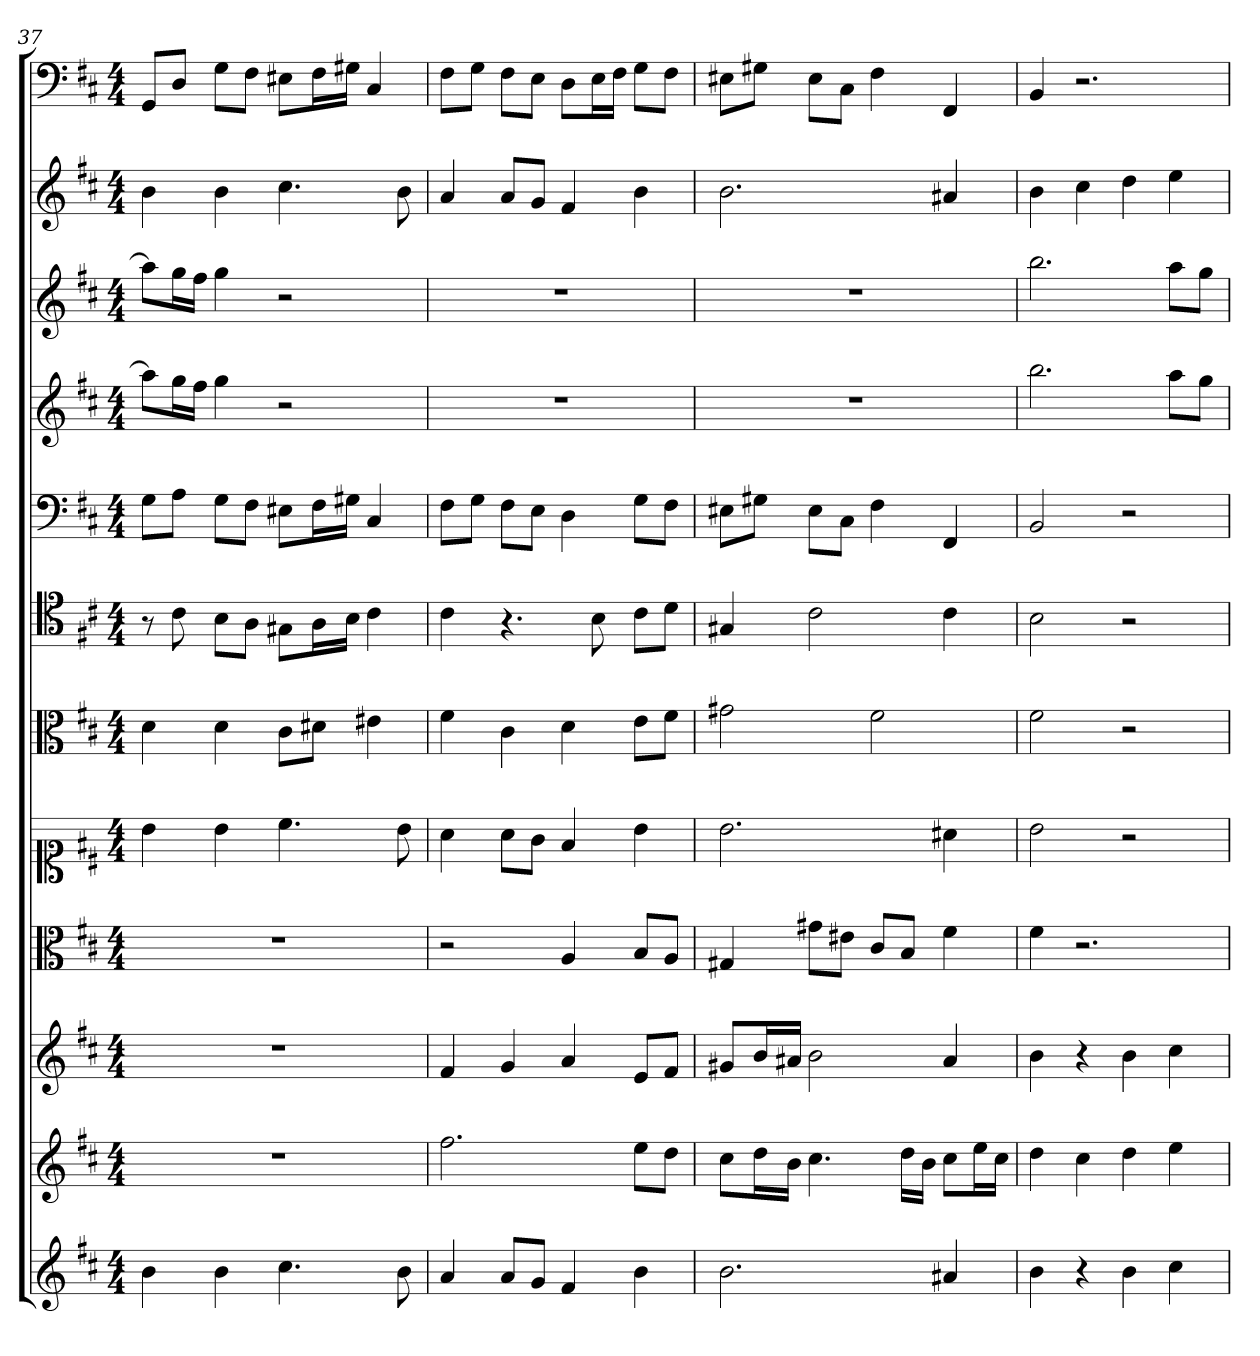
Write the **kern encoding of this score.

**kern	**kern	**kern	**kern	**kern	**kern	**kern	**kern	**kern	**kern	**kern	**kern
*part12	*part11	*part10	*part9	*part8	*part7	*part6	*part5	*part4	*part3	*part2	*part1
*staff12	*staff11	*staff10	*staff9	*staff8	*staff7	*staff6	*staff5	*staff4	*staff3	*staff2	*staff1
*	*	*	*clefC3	*clefC1	*clefC3	*clefC4	*clefF4	*	*	*	*clefF4
*k[f#c#]	*k[f#c#]	*k[f#c#]	*k[f#c#]	*k[f#c#]	*k[f#c#]	*k[f#c#]	*k[f#c#]	*k[f#c#]	*k[f#c#]	*k[f#c#]	*k[f#c#]
*b:	*b:	*b:	*b:	*b:	*b:	*b:	*b:	*b:	*b:	*b:	*b:
*M4/4	*M4/4	*M4/4	*M4/4	*M4/4	*M4/4	*M4/4	*M4/4	*M4/4	*M4/4	*M4/4	*M4/4
=37	=37	=37	=37	=37	=37	=37	=37	=37	=37	=37	=37
4b	1r	1r	1r	4b	4d	8r	8G\L	8aaL]	8aaL]	4b	8GG/L
.	.	.	.	.	.	8c#	8A\J	16ggL	16ggL	.	8D/J
.	.	.	.	.	.	.	.	16ff#JJ	16ff#JJ	.	.
4b	.	.	.	4b	4d	8B\L	8G\L	4gg	4gg	4b	8G\L
.	.	.	.	.	.	8A\J	8F#\J	.	.	.	8F#\J
4.cc#	.	.	.	4.cc#	8c#\L	8G#X\L	8E#X\L	2r	2r	4.cc#	8E#X\L
.	.	.	.	.	8d#X\J	16A\L	16F#\L	.	.	.	16F#\L
.	.	.	.	.	.	16B\JJ	16G#X\JJ	.	.	.	16G#X\JJ
.	.	.	.	.	4e#X	4c#	4C#	.	.	.	4C#
8b	.	.	.	8b	.	.	.	.	.	8b	.
=38	=38	=38	=38	=38	=38	=38	=38	=38	=38	=38	=38
4a	2.ff#	4f#	2r	4a	4f#	4c#	8F#\L	1r	1r	4a	8F#\L
.	.	.	.	.	.	.	8G\J	.	.	.	8G\J
8aL	.	4g	.	8a\L	4c#	4.r	8F#\L	.	.	8aL	8F#\L
8gJ	.	.	.	8g\J	.	.	8E\J	.	.	8gJ	8E\J
4f#	.	4a	4A	4f#	4d	.	4D	.	.	4f#	8D\L
.	.	.	.	.	.	8B	.	.	.	.	16E\L
.	.	.	.	.	.	.	.	.	.	.	16F#\JJ
4b	8eeL	8eL	8B/L	4b	8e\L	8c#\L	8G\L	.	.	4b	8G\L
.	8ddJ	8f#J	8A/J	.	8f#\J	8d\J	8F#\J	.	.	.	8F#\J
=39	=39	=39	=39	=39	=39	=39	=39	=39	=39	=39	=39
2.b	8cc#L	8g#XL	4G#X	2.b	2g#X	4G#X	8E#X\L	1r	1r	2.b	8E#X\L
.	16ddL	16bL	.	.	.	.	8G#X\J	.	.	.	8G#X\J
.	16bJJ	16a#XJJ	.	.	.	.	.	.	.	.	.
.	4.cc#	2b	8g#X\L	.	.	2c#	8E#\L	.	.	.	8E#\L
.	.	.	8e#X\J	.	.	.	8C#\J	.	.	.	8C#\J
.	.	.	8c#/L	.	2f#	.	4F#	.	.	.	4F#
.	16ddLL	.	8B/J	.	.	.	.	.	.	.	.
.	16bJJ	.	.	.	.	.	.	.	.	.	.
4a#X	8cc#L	4a#	4f#	4a#X	.	4c#	4FF#	.	.	4a#X	4FF#
.	16eeL	.	.	.	.	.	.	.	.	.	.
.	16cc#JJ	.	.	.	.	.	.	.	.	.	.
=40	=40	=40	=40	=40	=40	=40	=40	=40	=40	=40	=40
4b	4dd	4b	4f#	2b	2f#	2B	2BB	2.bb	2.bb	4b	4BB
4r	4cc#	4r	2.r	.	.	.	.	.	.	4cc#	2.r
4b	4dd	4b	.	2r	2r	2r	2r	.	.	4dd	.
4cc#	4ee	4cc#	.	.	.	.	.	8aaL	8aaL	4ee	.
.	.	.	.	.	.	.	.	8ggJ	8ggJ	.	.
=	=	=	=	=	=	=	=	=	=	=	=
*-	*-	*-	*-	*-	*-	*-	*-	*-	*-	*-	*-
